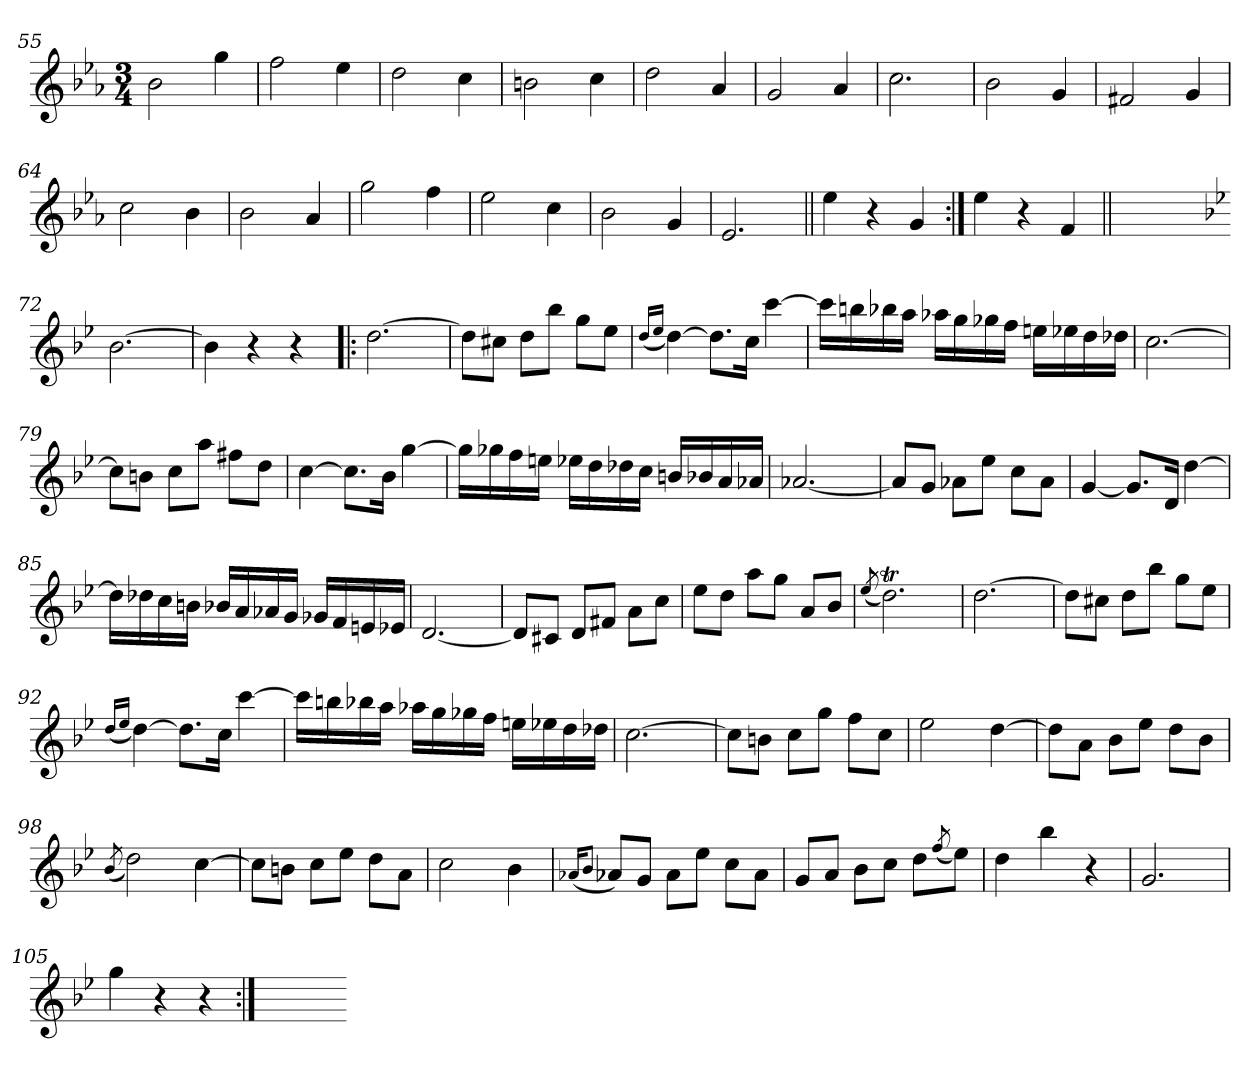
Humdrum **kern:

**kern
*part1
*staff1
*clefG2
*k[b-e-a-]
*E-:
*M3/4
=55
2b-\
4gg\
=56
2ff\
4ee-\
=57
2dd\
4cc\
=58
2bn\
4cc\
=59
2dd\
4a-/
!!LO:PB:g=z
=60
2g/
4a-/
=61
2.cc\
=62
2b-\
4g/
=63
2f#X/
4g/
=64
2cc\
4b-\
=65
2b-\
4a-/
=66
2gg\
4ff\
!!LO:LB:g=z
=67
2ee-\
4cc\
=68
2b-\
4g/
=69
2.e-/
=70||
4ee-\
4r
4g/
=71:|!
4ee-\
4r
4f/
=71X1||
*stria0
2.ryy
!!LO:LB:g=z
=72-
*stria5
*k[b-e-]
*B-:
[2.b-\
=73
4b-\]
4r
4r
=74!|:
[2.dd\
=75
8dd\L]
8cc#X\J
8dd\L
8bb-\J
8gg\L
8ee-\J
=76
(<16qdd/LL
16qee-/JJ
[4dd\)
8.dd\L]
16cc\Jk
[4ccc\
!!LO:LB:g=z
=77
16ccc\LL]
16bbn\
16bb-X\
16aa\JJ
16aa-X\LL
16gg\
16gg-X\
16ff\JJ
16een\LL
16ee-X\
16dd\
16dd-X\JJ
=78
[2.cc\
=79
8cc\L]
8bn\J
8cc\L
8aa\J
8ff#X\L
8dd\J
=80
[4cc\
8.cc\L]
16b-\Jk
[4gg\
!!LO:LB:g=z
=81
16gg\LL]
16gg-X\
16ff\
16een\JJ
16ee-X\LL
16dd\
16dd-X\
16cc\JJ
16bn/LL
16b-X/
16a/
16a-X/JJ
=82
[2.a-X/
=83
8a-/L]
8g/J
8a-X\L
8ee-\J
8cc\L
8a-\J
=84
[4g/
8.g/L]
16d/Jk
[4dd\
!!LO:LB:g=z
=85
16dd\LL]
16dd-X\
16cc\
16bn\JJ
16b-X/LL
16a/
16a-X/
16g/JJ
16g-X/LL
16f/
16en/
16e-X/JJ
=86
[2.d/
=87
8d/L]
8c#X/J
8d/L
8f#X/J
8a\L
8cc\J
=88
8ee-\L
8dd\J
8aa\L
8gg\J
8a/L
8b-/J
=89
(<8qee-/
2.ddt\)
!!LO:LB:g=z
=90
[2.dd\
=91
8dd\L]
8cc#X\J
8dd\L
8bb-\J
8gg\L
8ee-\J
=92
(<16qdd/LL
16qee-/JJ
[4dd\)
8.dd\L]
16cc\Jk
[4ccc\
=93
16ccc\LL]
16bbn\
16bb-X\
16aa\JJ
16aa-X\LL
16gg\
16gg-X\
16ff\JJ
16een\LL
16ee-X\
16dd\
16dd-X\JJ
=94
[2.cc\
!!LO:LB:g=z
=95
8cc\L]
8bn\J
8cc\L
8gg\J
8ff\L
8cc\J
=96
2ee-\
[4dd\
=97
8dd\L]
8a\J
8b-\L
8ee-\J
8dd\L
8b-\J
=98
(<8qb-/
2dd\)
[4cc\
=99
8cc\L]
8bn\J
8cc\L
8ee-\J
8dd\L
8a\J
=100
2cc\
4b-\
!!LO:LB:g=z
=101
(<16qa-X/KL
8qb-/J
8a-/L)
8g/J
8a-\L
8ee-\J
8cc\L
8a-\J
=102
8g/L
8a/J
8b-\L
8cc\J
8dd\L
(<8qff/
8ee-\J)
=103
4dd\
4bb-\
4r
=104
2.g/
=105
4gg\
4r
4r
=106:|!
*stria0
2.ryy
=-
*-
